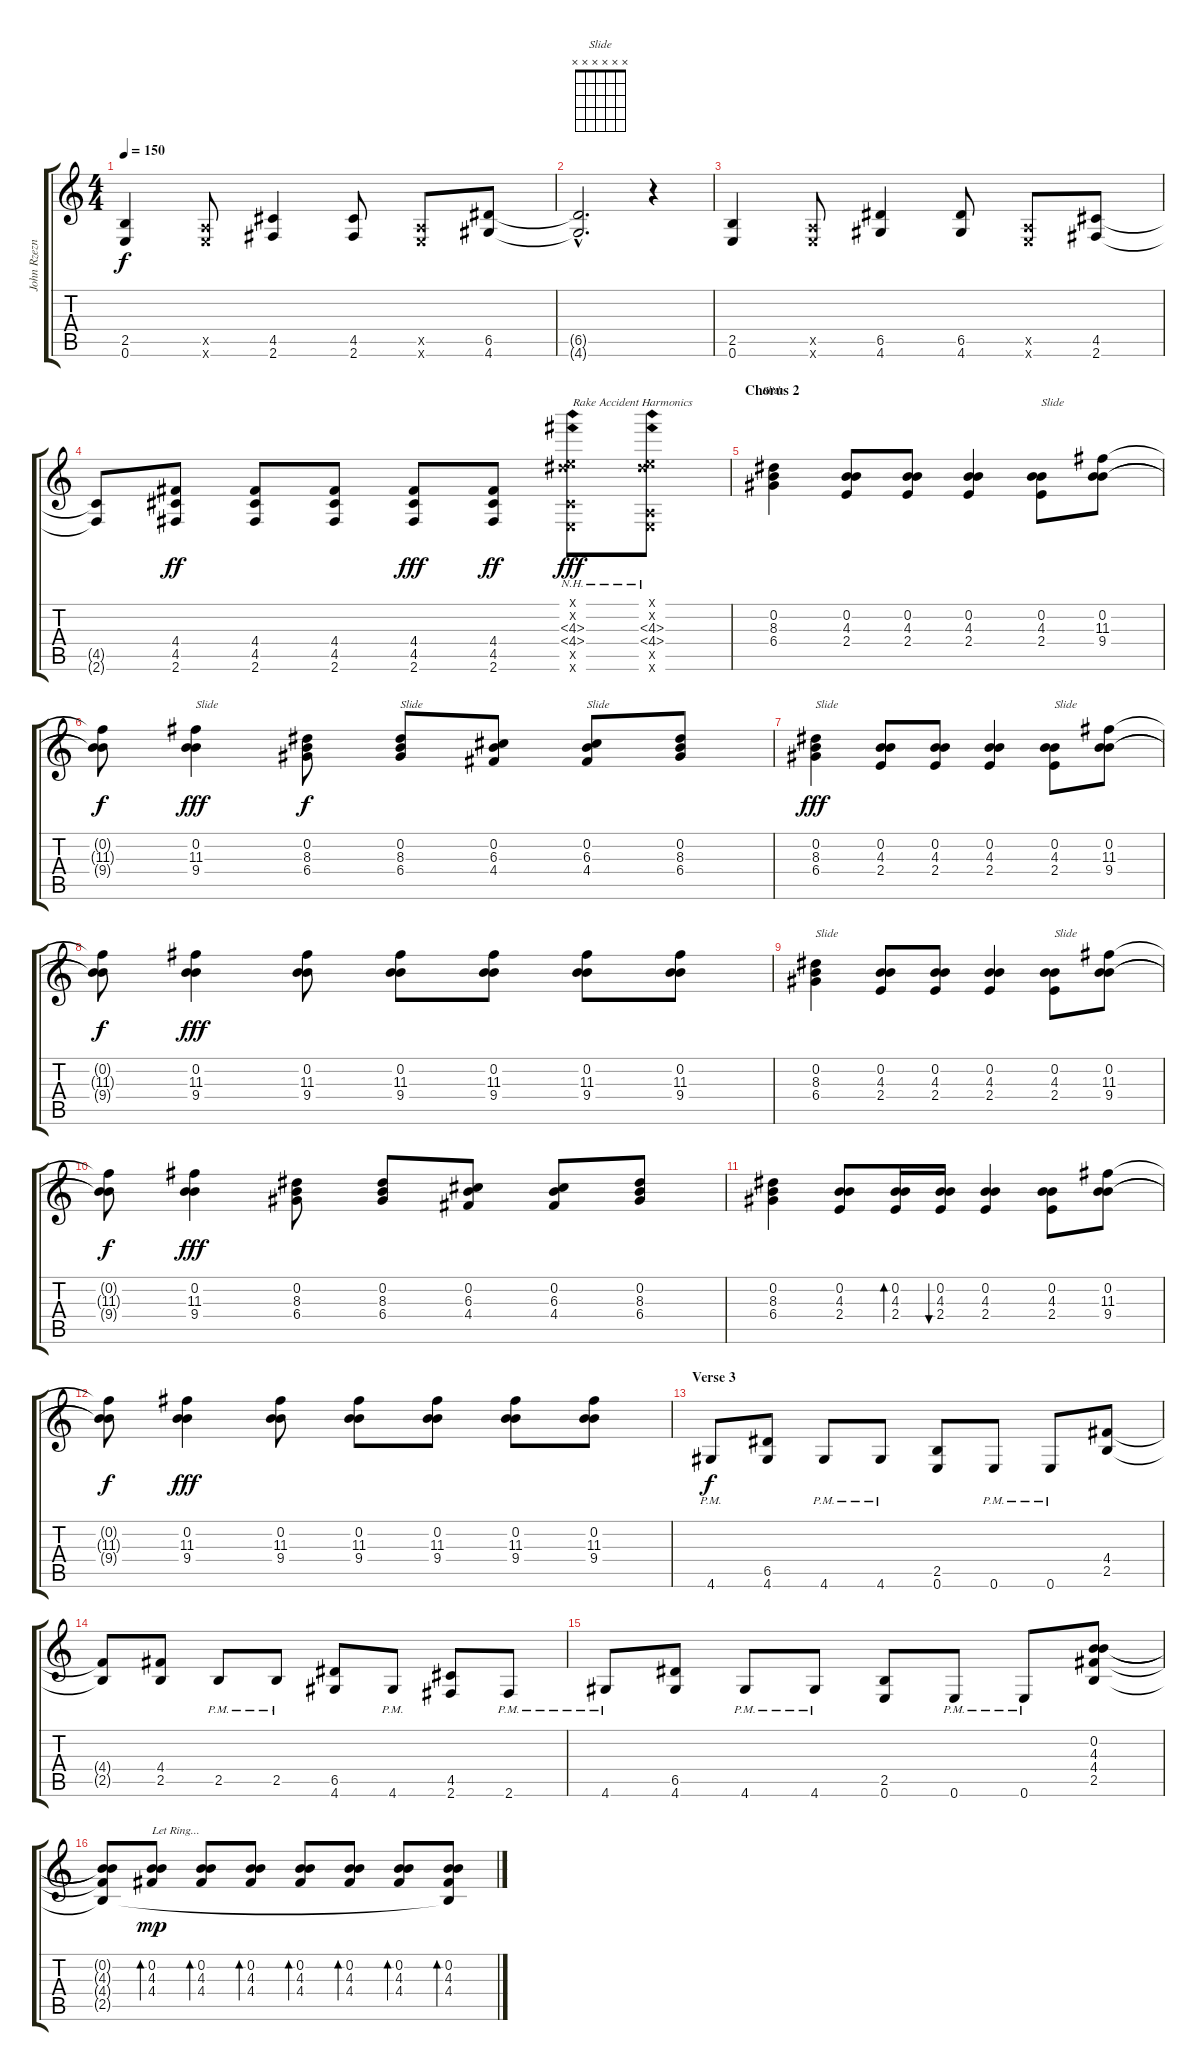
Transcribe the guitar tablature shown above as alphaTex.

\track ("John Rzeznik - Guitar 1" "John Rzezn") {instrument overdrivenguitar}
\staff {score tabs}
\tuning (E4 B3 G3 D3 A2 E2) {hide}
\chord ("Slide" x x x x x x)
\ts (4 4)
\tempo 150
\clef g2
\ks c
(2.5 0.6).4{dy f} (0.5{x} 0.6{x}).8 (4.5 2.6).4 (4.5 2.6).8 (0.5{x} 0.6{x}).8 (6.5 4.6).8 |
(6.5{hac t} 4.6{hac t}).2{d} r.4 |
(2.5 0.6).4 (0.5{x} 0.6{x}).8 (6.5 4.6).4 (6.5 4.6).8 (0.5{x} 0.6{x}).8 (4.5 2.6).8 |
(4.5{t} 2.6{t}).8 (4.4 4.5 2.6).8{dy ff} (4.4 4.5 2.6).8 (4.4 4.5 2.6).8 (4.4 4.5 2.6).8{dy fff} (4.4 4.5 2.6).8{dy ff} (0.1{x} 4.2{x} 4.3{nh} 4.4{nh} 4.5{x} 0.6{x}).8{txt "Rake Accident Harmonics" dy fff} (0.1{x} 4.2{x} 4.3{nh} 4.4{nh} 0.5{x} 0.6{x}).8 |
\section ("" "Chorus 2")
(0.2 8.3 6.4).4{ch "Slide"} (0.2 4.3 2.4).8 (0.2 4.3 2.4).8 (0.2 4.3 2.4).4 (0.2 4.3 2.4).8{txt "Slide"} (0.2 11.3 9.4).8 |
(0.2{t} 11.3{t} 9.4{t}).8{dy f} (0.2 11.3 9.4).4{txt "Slide" dy fff} (0.2 8.3 6.4).8{dy f} (0.2 8.3 6.4).8{txt "Slide"} (0.2 6.3 4.4).8 (0.2 6.3 4.4).8{txt "Slide"} (0.2 8.3 6.4).8 |
(0.2 8.3 6.4).4{txt "Slide" dy fff} (0.2 4.3 2.4).8 (0.2 4.3 2.4).8 (0.2 4.3 2.4).4 (0.2 4.3 2.4).8{txt "Slide"} (0.2 11.3 9.4).8 |
(0.2{t} 11.3{t} 9.4{t}).8{dy f} (0.2 11.3 9.4).4{dy fff} (0.2 11.3 9.4).8 (0.2 11.3 9.4).8 (0.2 11.3 9.4).8 (0.2 11.3 9.4).8 (0.2 11.3 9.4).8 |
(0.2 8.3 6.4).4{txt "Slide"} (0.2 4.3 2.4).8 (0.2 4.3 2.4).8 (0.2 4.3 2.4).4 (0.2 4.3 2.4).8{txt "Slide"} (0.2 11.3 9.4).8 |
(0.2{t} 11.3{t} 9.4{t}).8{dy f} (0.2 11.3 9.4).4{dy fff} (0.2 8.3 6.4).8 (0.2 8.3 6.4).8 (0.2 6.3 4.4).8 (0.2 6.3 4.4).8 (0.2 8.3 6.4).8 |
(0.2 8.3 6.4).4 (0.2 4.3 2.4).8 (0.2 4.3 2.4).16{bd 240} (0.2 4.3 2.4).16{bu 240} (0.2 4.3 2.4).4 (0.2 4.3 2.4).8 (0.2 11.3 9.4).8 |
(0.2{t} 11.3{t} 9.4{t}).8{dy f} (0.2 11.3 9.4).4{dy fff} (0.2 11.3 9.4).8 (0.2 11.3 9.4).8 (0.2 11.3 9.4).8 (0.2 11.3 9.4).8 (0.2 11.3 9.4).8 |
\section ("" "Verse 3")
4.6{pm}.8{dy f} (6.5 4.6).8 4.6{pm}.8 4.6{pm}.8 (2.5 0.6).8 0.6{pm}.8 0.6{pm}.8 (4.4 2.5).8 |
(4.4{t} 2.5{t}).8 (4.4 2.5).8 2.5{pm}.8 2.5{pm}.8 (6.5 4.6).8 4.6{pm}.8 (4.5 2.6).8 2.6{pm}.8 |
4.6{pm}.8 (6.5 4.6).8 4.6{pm}.8 4.6{pm}.8 (2.5 0.6).8 0.6{pm}.8 0.6{pm}.8 (0.2 4.3 4.4 2.5).8 |
(0.2{t} 4.3{t} 4.4{t} 2.5{t}).8 (0.2 4.3 4.4).8{bd 120 txt "Let Ring..." dy mp} (0.2 4.3 4.4).8{bd 240} (0.2 4.3 4.4).8{bd 240} (0.2 4.3 4.4).8{bd 30} (0.2 4.3 4.4).8{bd 120} (0.2 4.3 4.4).8{bd 240} (0.2 4.3 4.4 2.5{t}).8{bd 240}
